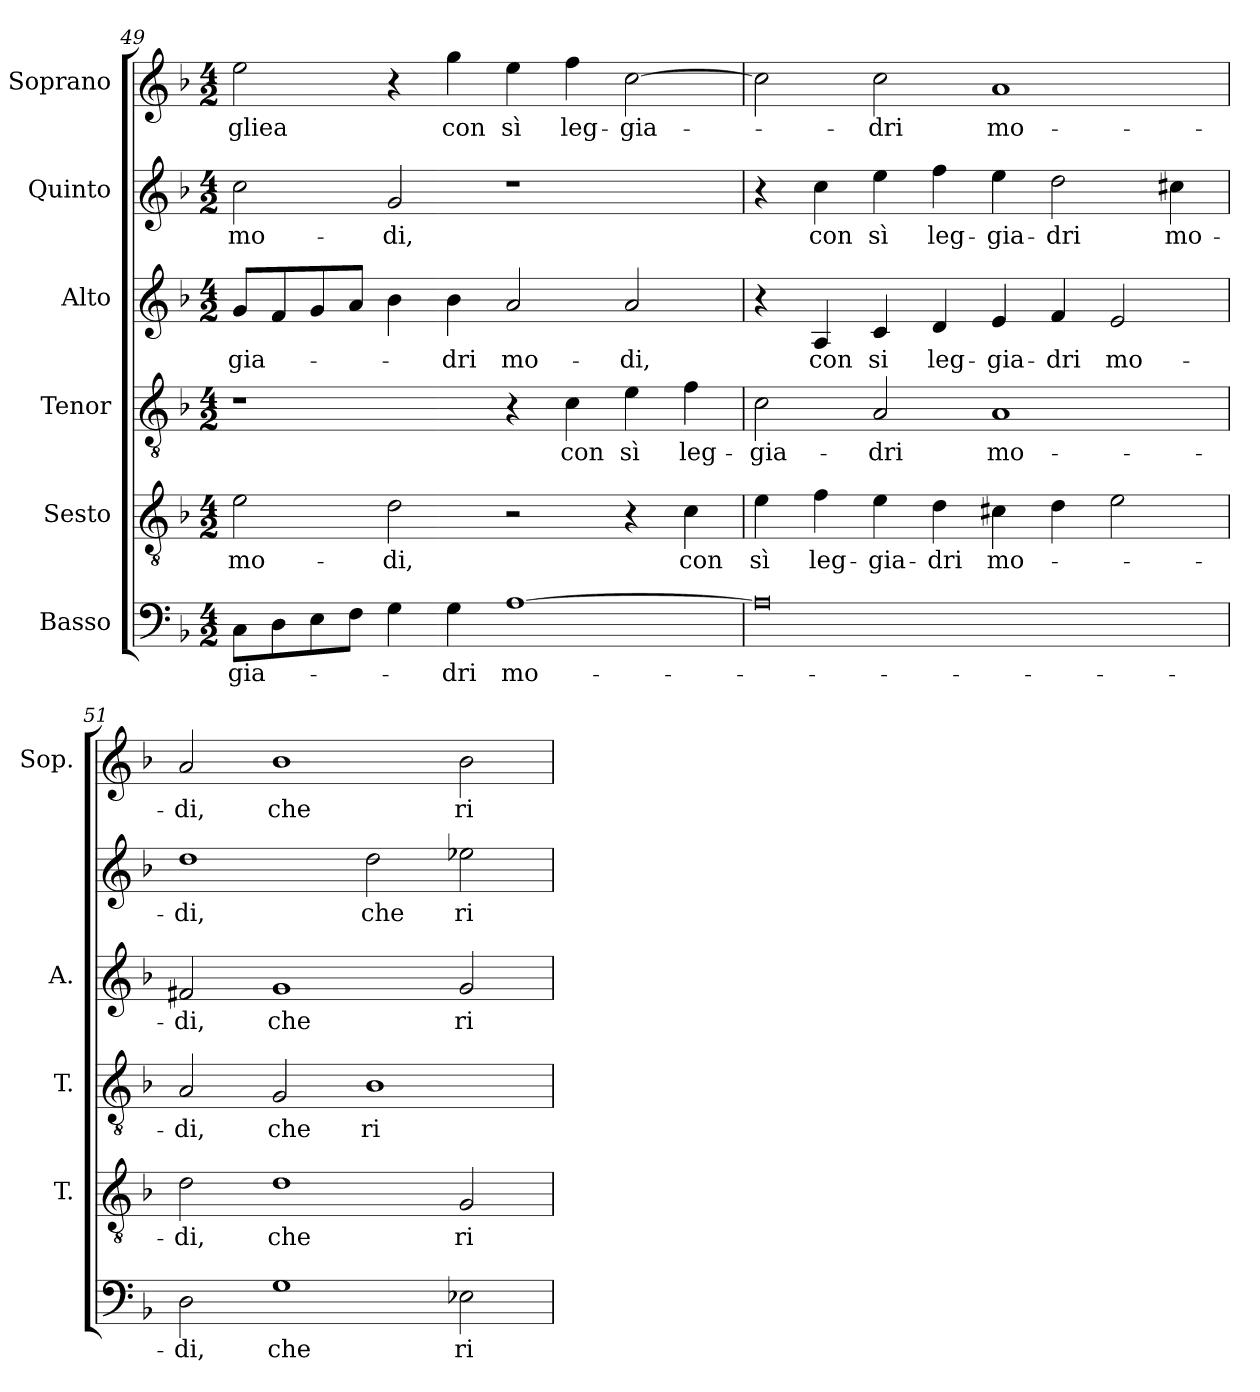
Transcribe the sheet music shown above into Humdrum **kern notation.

**kern	**text	**kern	**text	**kern	**text	**kern	**text	**kern	**text	**kern	**text
*part6	*part6	*part5	*part5	*part4	*part4	*part3	*part3	*part2	*part2	*part1	*part1
*staff6	*staff6	*staff5	*staff5	*staff4	*staff4	*staff3	*staff3	*staff2	*staff2	*staff1	*staff1
*I"Basso	*	*I"Sesto	*	*I"Tenor	*	*I"Alto	*	*I"Quinto	*	*I"Soprano	*
*	*	*I'T.	*	*I'T.	*	*I'A.	*	*	*	*I'Sop.	*
*clefF4	*	*clefGv2	*	*clefGv2	*	*clefG2	*	*clefG2	*	*clefG2	*
*	*	*ITrd7c12	*	*ITrd7c12	*	*	*	*	*	*	*
*k[b-]	*	*k[b-]	*	*k[b-]	*	*k[b-]	*	*k[b-]	*	*k[b-]	*
*F:	*	*F:	*	*F:	*	*F:	*	*F:	*	*F:	*
*M4/2	*	*M4/2	*	*M4/2	*	*M4/2	*	*M4/2	*	*M4/2	*
=49	=49	=49	=49	=49	=49	=49	=49	=49	=49	=49	=49
!	!LO:LY:b:color=#000000	!	!	!	!	!	!	!	!	!	!
!	!	!	!LO:LY:b:color=#000000	!	!	!	!	!	!	!	!
!	!	!	!	!	!	!	!LO:LY:b:color=#000000	!	!	!	!
!	!	!	!	!	!	!	!	!	!LO:LY:b:color=#000000	!	!
!	!	!	!	!	!	!	!	!	!	!	!LO:LY:b:color=#000000
8Ci\L	-gia-	2Ei\	mo-	1r	.	8gi/L	-gia-	2cci\	mo-	2eei\	-gliea
8Di\	.	.	.	.	.	8fi/	.	.	.	.	.
8Ei\	.	.	.	.	.	8gi/	.	.	.	.	.
8Fi\J	.	.	.	.	.	8ai/J	.	.	.	.	.
!	!	!	!LO:LY:b:color=#000000	!	!	!	!	!	!	!	!
!	!	!	!	!	!	!	!	!	!LO:LY:b:color=#000000	!	!
4Gi\	.	2Di\	-di,	.	.	4b-i\	.	2gi/	-di,	4r	.
!	!LO:LY:b:color=#000000	!	!	!	!	!	!	!	!	!	!
!	!	!	!	!	!	!	!LO:LY:b:color=#000000	!	!	!	!
!	!	!	!	!	!	!	!	!	!	!	!LO:LY:b:color=#000000
4Gi\	-dri	.	.	.	.	4b-i\	-dri	.	.	4ggi\	con
!	!LO:LY:b:color=#000000	!	!	!	!	!	!	!	!	!	!
!	!	!	!	!	!	!	!LO:LY:b:color=#000000	!	!	!	!
!	!	!	!	!	!	!	!	!	!	!	!LO:LY:b:color=#000000
[1Ai	mo-	2r	.	4r	.	2ai/	mo-	1r	.	4eei\	sì
!	!	!	!	!	!LO:LY:b:color=#000000	!	!	!	!	!	!
!	!	!	!	!	!	!	!	!	!	!	!LO:LY:b:color=#000000
.	.	.	.	4Ci\	con	.	.	.	.	4ffi\	leg-
!	!	!	!	!	!LO:LY:b:color=#000000	!	!	!	!	!	!
!	!	!	!	!	!	!	!LO:LY:b:color=#000000	!	!	!	!
!	!	!	!	!	!	!	!	!	!	!	!LO:LY:b:color=#000000
.	.	4r	.	4Ei\	sì	2ai/	-di,	.	.	[2cci\	-gia-
!	!	!	!LO:LY:b:color=#000000	!	!	!	!	!	!	!	!
!	!	!	!	!	!LO:LY:b:color=#000000	!	!	!	!	!	!
.	.	4Ci\	con	4Fi\	leg-	.	.	.	.	.	.
=50	=50	=50	=50	=50	=50	=50	=50	=50	=50	=50	=50
!	!	!	!LO:LY:b:color=#000000	!	!	!	!	!	!	!	!
!	!	!	!	!	!LO:LY:b:color=#000000	!	!	!	!	!	!
0Ai]	.	4Ei\	sì	2Ci\	-gia-	4r	.	4r	.	2cci\]	.
!	!	!	!LO:LY:b:color=#000000	!	!	!	!	!	!	!	!
!	!	!	!	!	!	!	!LO:LY:b:color=#000000	!	!	!	!
!	!	!	!	!	!	!	!	!	!LO:LY:b:color=#000000	!	!
.	.	4Fi\	leg-	.	.	4Ai/	con	4cci\	con	.	.
!	!	!	!LO:LY:b:color=#000000	!	!	!	!	!	!	!	!
!	!	!	!	!	!LO:LY:b:color=#000000	!	!	!	!	!	!
!	!	!	!	!	!	!	!LO:LY:b:color=#000000	!	!	!	!
!	!	!	!	!	!	!	!	!	!LO:LY:b:color=#000000	!	!
!	!	!	!	!	!	!	!	!	!	!	!LO:LY:b:color=#000000
.	.	4Ei\	-gia-	2AAi/	-dri	4ci/	si	4eei\	sì	2cci\	-dri
!	!	!	!LO:LY:b:color=#000000	!	!	!	!	!	!	!	!
!	!	!	!	!	!	!	!LO:LY:b:color=#000000	!	!	!	!
!	!	!	!	!	!	!	!	!	!LO:LY:b:color=#000000	!	!
.	.	4Di\	-dri	.	.	4di/	leg-	4ffi\	leg-	.	.
!	!	!	!LO:LY:b:color=#000000	!	!	!	!	!	!	!	!
!	!	!	!	!	!LO:LY:b:color=#000000	!	!	!	!	!	!
!	!	!	!	!	!	!	!LO:LY:b:color=#000000	!	!	!	!
!	!	!	!	!	!	!	!	!	!LO:LY:b:color=#000000	!	!
!	!	!	!	!	!	!	!	!	!	!	!LO:LY:b:color=#000000
.	.	4C#Xi\	mo-	1AAi	mo-	4ei/	-gia-	4eei\	-gia-	1ai	mo-
!	!	!	!	!	!	!	!LO:LY:b:color=#000000	!	!	!	!
!	!	!	!	!	!	!	!	!	!LO:LY:b:color=#000000	!	!
.	.	4Di\	.	.	.	4fi/	-dri	2ddi\	-dri	.	.
!	!	!	!	!	!	!	!LO:LY:b:color=#000000	!	!	!	!
.	.	2Ei\	.	.	.	2ei/	mo-	.	.	.	.
!	!	!	!	!	!	!	!	!	!LO:LY:b:color=#000000	!	!
.	.	.	.	.	.	.	.	4cc#Xi\	mo-	.	.
!!LO:PB:g=z
=51	=51	=51	=51	=51	=51	=51	=51	=51	=51	=51	=51
!	!LO:LY:b:color=#000000	!	!	!	!	!	!	!	!	!	!
!	!	!	!LO:LY:b:color=#000000	!	!	!	!	!	!	!	!
!	!	!	!	!	!LO:LY:b:color=#000000	!	!	!	!	!	!
!	!	!	!	!	!	!	!LO:LY:b:color=#000000	!	!	!	!
!	!	!	!	!	!	!	!	!	!LO:LY:b:color=#000000	!	!
!	!	!	!	!	!	!	!	!	!	!	!LO:LY:b:color=#000000
2Di\	-di,	2Di\	-di,	2AAi/	-di,	2f#Xi/	-di,	1ddi	-di,	2ai/	-di,
!	!LO:LY:b:color=#000000	!	!	!	!	!	!	!	!	!	!
!	!	!	!LO:LY:b:color=#000000	!	!	!	!	!	!	!	!
!	!	!	!	!	!LO:LY:b:color=#000000	!	!	!	!	!	!
!	!	!	!	!	!	!	!LO:LY:b:color=#000000	!	!	!	!
!	!	!	!	!	!	!	!	!	!	!	!LO:LY:b:color=#000000
1Gi	che	1Di	che	2GGi/	che	1gi	che	.	.	1b-i	che
!	!	!	!	!	!LO:LY:b:color=#000000	!	!	!	!	!	!
!	!	!	!	!	!	!	!	!	!LO:LY:b:color=#000000	!	!
.	.	.	.	1BB-i	ri-	.	.	2ddi\	che	.	.
!	!LO:LY:b:color=#000000	!	!	!	!	!	!	!	!	!	!
!	!	!	!LO:LY:b:color=#000000	!	!	!	!	!	!	!	!
!	!	!	!	!	!	!	!LO:LY:b:color=#000000	!	!	!	!
!	!	!	!	!	!	!	!	!	!LO:LY:b:color=#000000	!	!
!	!	!	!	!	!	!	!	!	!	!	!LO:LY:b:color=#000000
2E-Xi\	ri-	2GGi/	ri-	.	.	2gi/	ri-	2ee-Xi\	ri-	2b-i\	ri-
=	=	=	=	=	=	=	=	=	=	=	=
*-	*-	*-	*-	*-	*-	*-	*-	*-	*-	*-	*-
